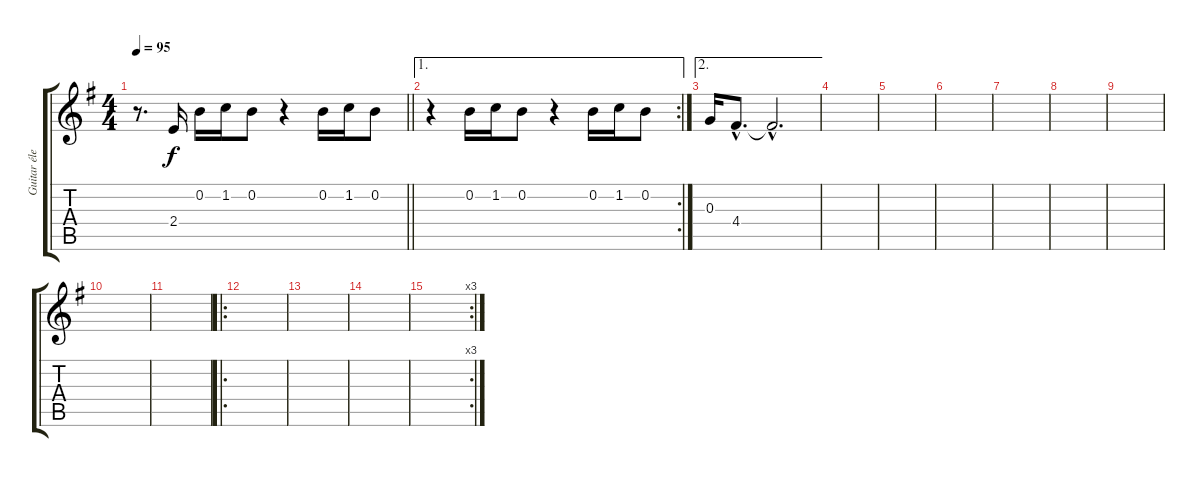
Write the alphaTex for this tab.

\track ("Guitar électrique" "Guitar éle") {instrument distortionguitar}
\staff {score tabs}
\tuning (E4 B3 G3 D3 A2 E2) {hide}
\ts (4 4)
\tempo 95
\clef g2
\barLineRight lightlight
\ks g
r.8{d dy f} 2.4.16 0.2.16 1.2.16 0.2.8 r.4 0.2.16 1.2.16 0.2.8 |
\ae 1
\rc 2
r.4 0.2.16 1.2.16 0.2.8 r.4 0.2.16 1.2.16 0.2.8 |
\ae 2
0.3.16 4.4{hac}.8{d} 4.4{hac t}.2{d} |
|
|
|
|
|
|
|
|
\ro
|
|
|
\rc 3
